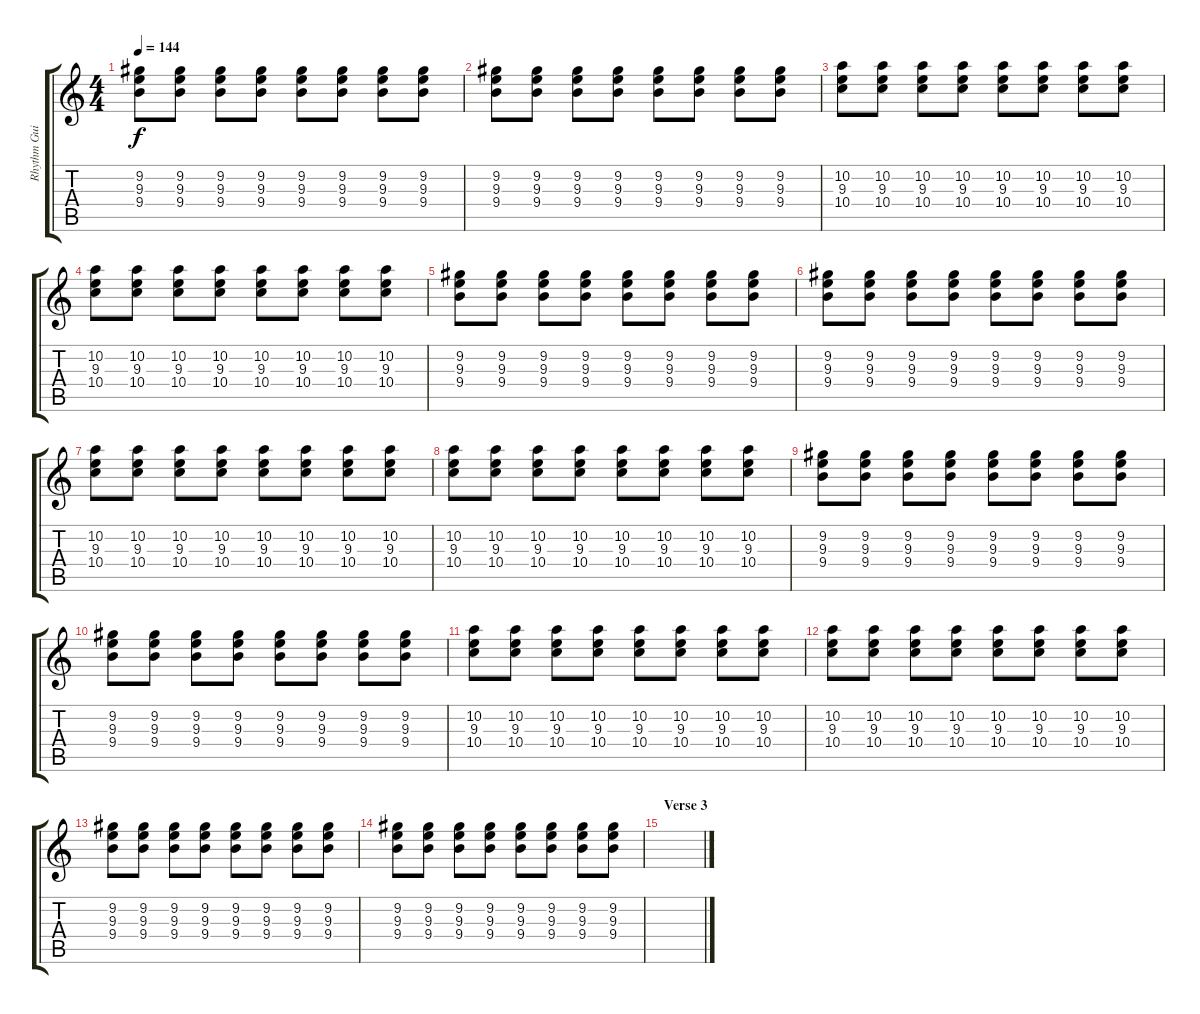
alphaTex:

\track ("Rhythm Guitar 2" "Rhythm Gui") {instrument overdrivenguitar}
\staff {score tabs}
\tuning (E4 B3 G3 D3 A2 E2) {hide}
\ts (4 4)
\tempo 144
\clef g2
\ks c
(9.2 9.3 9.4).8{dy f} (9.2 9.3 9.4).8 (9.2 9.3 9.4).8 (9.2 9.3 9.4).8 (9.2 9.3 9.4).8 (9.2 9.3 9.4).8 (9.2 9.3 9.4).8 (9.2 9.3 9.4).8 |
(9.2 9.3 9.4).8 (9.2 9.3 9.4).8 (9.2 9.3 9.4).8 (9.2 9.3 9.4).8 (9.2 9.3 9.4).8 (9.2 9.3 9.4).8 (9.2 9.3 9.4).8 (9.2 9.3 9.4).8 |
(10.2 9.3 10.4).8 (10.2 9.3 10.4).8 (10.2 9.3 10.4).8 (10.2 9.3 10.4).8 (10.2 9.3 10.4).8 (10.2 9.3 10.4).8 (10.2 9.3 10.4).8 (10.2 9.3 10.4).8 |
(10.2 9.3 10.4).8 (10.2 9.3 10.4).8 (10.2 9.3 10.4).8 (10.2 9.3 10.4).8 (10.2 9.3 10.4).8 (10.2 9.3 10.4).8 (10.2 9.3 10.4).8 (10.2 9.3 10.4).8 |
(9.2 9.3 9.4).8 (9.2 9.3 9.4).8 (9.2 9.3 9.4).8 (9.2 9.3 9.4).8 (9.2 9.3 9.4).8 (9.2 9.3 9.4).8 (9.2 9.3 9.4).8 (9.2 9.3 9.4).8 |
(9.2 9.3 9.4).8 (9.2 9.3 9.4).8 (9.2 9.3 9.4).8 (9.2 9.3 9.4).8 (9.2 9.3 9.4).8 (9.2 9.3 9.4).8 (9.2 9.3 9.4).8 (9.2 9.3 9.4).8 |
(10.2 9.3 10.4).8 (10.2 9.3 10.4).8 (10.2 9.3 10.4).8 (10.2 9.3 10.4).8 (10.2 9.3 10.4).8 (10.2 9.3 10.4).8 (10.2 9.3 10.4).8 (10.2 9.3 10.4).8 |
(10.2 9.3 10.4).8 (10.2 9.3 10.4).8 (10.2 9.3 10.4).8 (10.2 9.3 10.4).8 (10.2 9.3 10.4).8 (10.2 9.3 10.4).8 (10.2 9.3 10.4).8 (10.2 9.3 10.4).8 |
(9.2 9.3 9.4).8 (9.2 9.3 9.4).8 (9.2 9.3 9.4).8 (9.2 9.3 9.4).8 (9.2 9.3 9.4).8 (9.2 9.3 9.4).8 (9.2 9.3 9.4).8 (9.2 9.3 9.4).8 |
(9.2 9.3 9.4).8 (9.2 9.3 9.4).8 (9.2 9.3 9.4).8 (9.2 9.3 9.4).8 (9.2 9.3 9.4).8 (9.2 9.3 9.4).8 (9.2 9.3 9.4).8 (9.2 9.3 9.4).8 |
(10.2 9.3 10.4).8 (10.2 9.3 10.4).8 (10.2 9.3 10.4).8 (10.2 9.3 10.4).8 (10.2 9.3 10.4).8 (10.2 9.3 10.4).8 (10.2 9.3 10.4).8 (10.2 9.3 10.4).8 |
(10.2 9.3 10.4).8 (10.2 9.3 10.4).8 (10.2 9.3 10.4).8 (10.2 9.3 10.4).8 (10.2 9.3 10.4).8 (10.2 9.3 10.4).8 (10.2 9.3 10.4).8 (10.2 9.3 10.4).8 |
(9.2 9.3 9.4).8 (9.2 9.3 9.4).8 (9.2 9.3 9.4).8 (9.2 9.3 9.4).8 (9.2 9.3 9.4).8 (9.2 9.3 9.4).8 (9.2 9.3 9.4).8 (9.2 9.3 9.4).8 |
(9.2 9.3 9.4).8 (9.2 9.3 9.4).8 (9.2 9.3 9.4).8 (9.2 9.3 9.4).8 (9.2 9.3 9.4).8 (9.2 9.3 9.4).8 (9.2 9.3 9.4).8 (9.2 9.3 9.4).8 |
\section ("" "Verse 3")
